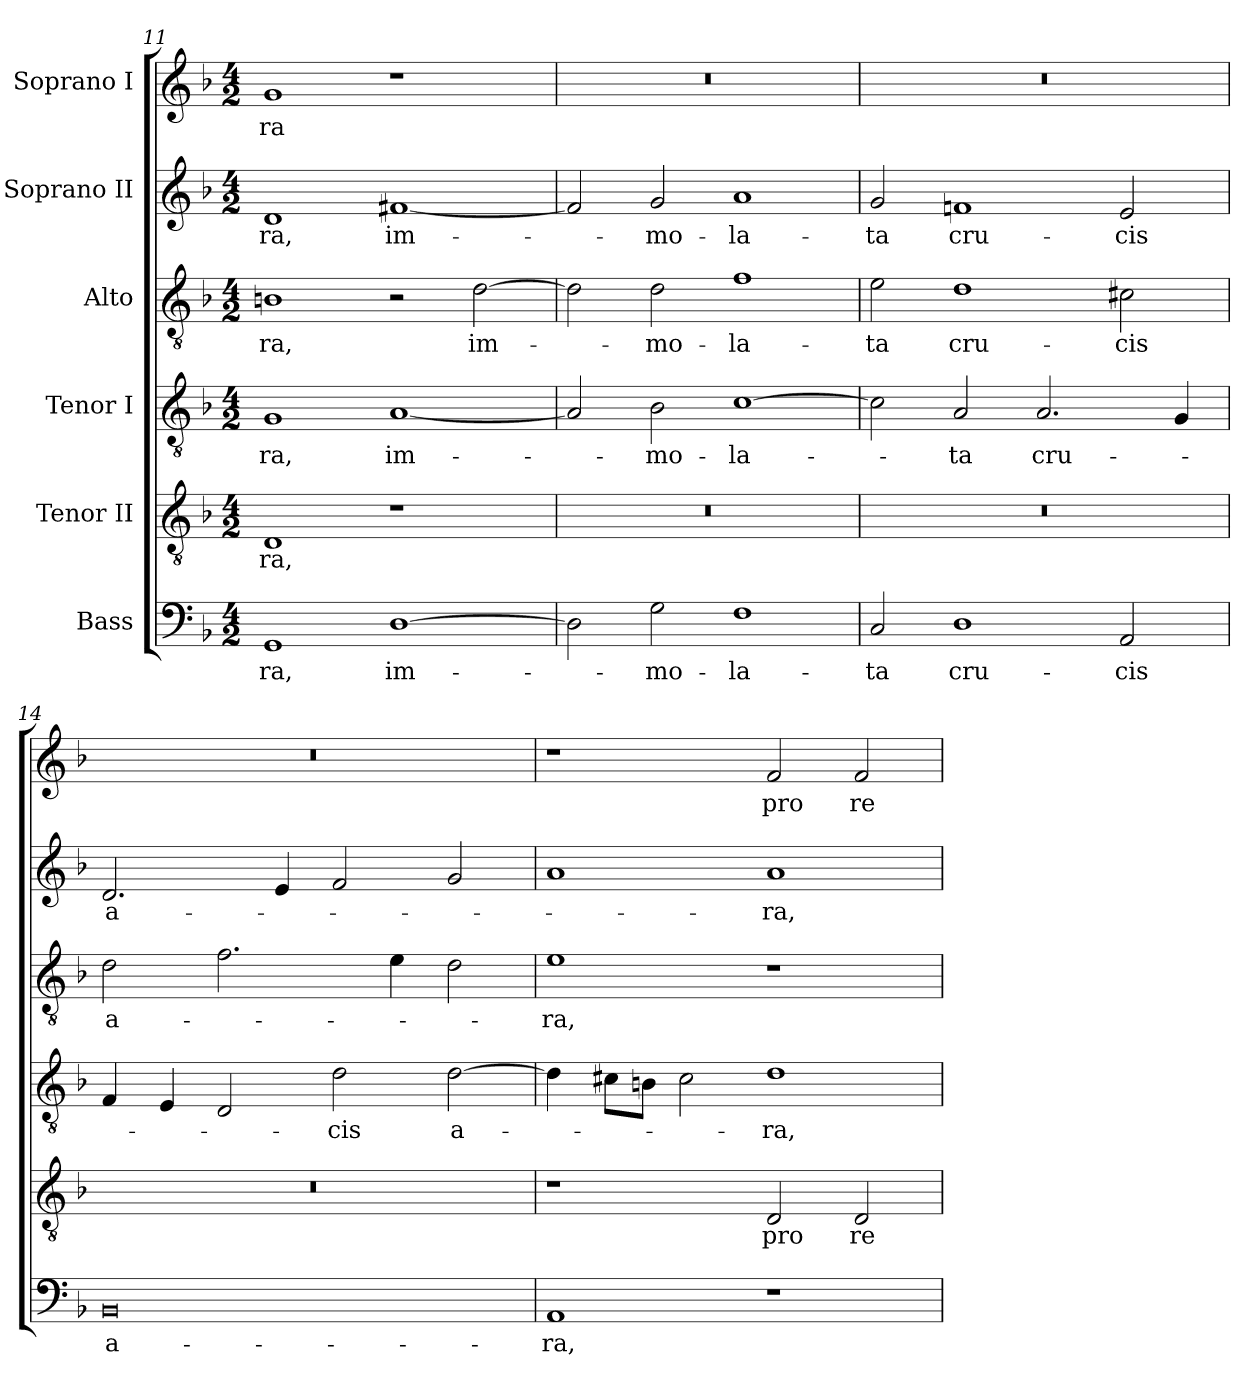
**kern	**text	**kern	**text	**kern	**text	**kern	**text	**kern	**text	**kern	**text
*part6	*part6	*part5	*part5	*part4	*part4	*part3	*part3	*part2	*part2	*part1	*part1
*staff6	*staff6	*staff5	*staff5	*staff4	*staff4	*staff3	*staff3	*staff2	*staff2	*staff1	*staff1
*I"Bass	*	*I"Tenor II	*	*I"Tenor I	*	*I"Alto	*	*I"Soprano II	*	*I"Soprano I	*
!!LO:PB:g=z
*clefF4	*	*clefGv2	*	*clefGv2	*	*clefGv2	*	*clefG2	*	*clefG2	*
*k[b-]	*	*k[b-]	*	*k[b-]	*	*k[b-]	*	*k[b-]	*	*k[b-]	*
*F:	*	*F:	*	*F:	*	*F:	*	*F:	*	*F:	*
*M4/2	*	*M4/2	*	*M4/2	*	*M4/2	*	*M4/2	*	*M4/2	*
=11	=11	=11	=11	=11	=11	=11	=11	=11	=11	=11	=11
!	!LO:LY:b:color=#000000	!	!	!	!	!	!	!	!	!	!
!	!	!	!LO:LY:b:color=#000000	!	!	!	!	!	!	!	!
!	!	!	!	!	!LO:LY:b:color=#000000	!	!	!	!	!	!
!	!	!	!	!	!	!	!LO:LY:b:color=#000000	!	!	!	!
!	!	!	!	!	!	!	!	!	!LO:LY:b:color=#000000	!	!
!	!	!	!	!	!	!	!	!	!	!	!LO:LY:b:color=#000000
1GGi	-ra,	1Di	-ra,	1Gi	-ra,	1Bni	-ra,	1di	-ra,	1gi	-ra
!	!LO:LY:b:color=#000000	!	!	!	!	!	!	!	!	!	!
!	!	!	!	!	!LO:LY:b:color=#000000	!	!	!	!	!	!
!	!	!	!	!	!	!	!	!	!LO:LY:b:color=#000000	!	!
[>1Di	im-	1r	.	[<1Ai	im-	2r	.	[<1f#Xi	im-	1r	.
!	!	!	!	!	!	!	!LO:LY:b:color=#000000	!	!	!	!
.	.	.	.	.	.	[>2di\	im-	.	.	.	.
=12	=12	=12	=12	=12	=12	=12	=12	=12	=12	=12	=12
!	!	!LO:N:vis=1	!	!	!	!	!	!	!	!LO:N:vis=1	!
2Di\]	.	0r	.	2Ai/]	.	2di\]	.	2f#i/]	.	0r	.
!	!LO:LY:b:color=#000000	!	!	!	!	!	!	!	!	!	!
!	!	!	!	!	!LO:LY:b:color=#000000	!	!	!	!	!	!
!	!	!	!	!	!	!	!LO:LY:b:color=#000000	!	!	!	!
!	!	!	!	!	!	!	!	!	!LO:LY:b:color=#000000	!	!
2Gi\	-mo-	.	.	2B-i\	-mo-	2di\	-mo-	2gi/	-mo-	.	.
!	!LO:LY:b:color=#000000	!	!	!	!	!	!	!	!	!	!
!	!	!	!	!	!LO:LY:b:color=#000000	!	!	!	!	!	!
!	!	!	!	!	!	!	!LO:LY:b:color=#000000	!	!	!	!
!	!	!	!	!	!	!	!	!	!LO:LY:b:color=#000000	!	!
1Fi	-la-	.	.	[>1ci	-la-	1fi	-la-	1ai	-la-	.	.
=13	=13	=13	=13	=13	=13	=13	=13	=13	=13	=13	=13
!	!LO:LY:b:color=#000000	!LO:N:vis=1	!	!	!	!	!	!	!	!	!
!	!	!	!	!	!	!	!LO:LY:b:color=#000000	!	!	!	!
!	!	!	!	!	!	!	!	!	!LO:LY:b:color=#000000	!LO:N:vis=1	!
2Ci/	-ta	0r	.	2ci\]	.	2ei\	-ta	2gi/	-ta	0r	.
!	!LO:LY:b:color=#000000	!	!	!	!	!	!	!	!	!	!
!	!	!	!	!	!LO:LY:b:color=#000000	!	!	!	!	!	!
!	!	!	!	!	!	!	!LO:LY:b:color=#000000	!	!	!	!
!	!	!	!	!	!	!	!	!	!LO:LY:b:color=#000000	!	!
1Di	cru-	.	.	2Ai/	-ta	1di	cru-	1fni	cru-	.	.
!	!	!	!	!	!LO:LY:b:color=#000000	!	!	!	!	!	!
.	.	.	.	2.Ai/	cru-	.	.	.	.	.	.
!	!LO:LY:b:color=#000000	!	!	!	!	!	!	!	!	!	!
!	!	!	!	!	!	!	!LO:LY:b:color=#000000	!	!	!	!
!	!	!	!	!	!	!	!	!	!LO:LY:b:color=#000000	!	!
2AAi/	-cis	.	.	.	.	2c#Xi\	-cis	2ei/	-cis	.	.
.	.	.	.	4Gi/	.	.	.	.	.	.	.
=14	=14	=14	=14	=14	=14	=14	=14	=14	=14	=14	=14
!	!LO:LY:b:color=#000000	!LO:N:vis=1	!	!	!	!	!	!	!	!	!
!	!	!	!	!	!	!	!LO:LY:b:color=#000000	!	!	!	!
!	!	!	!	!	!	!	!	!	!LO:LY:b:color=#000000	!LO:N:vis=1	!
0BB-i	a-	0r	.	4Fi/	.	2di\	a-	2.di/	a-	0r	.
.	.	.	.	4Ei/	.	.	.	.	.	.	.
.	.	.	.	2Di/	.	2.fi\	.	.	.	.	.
.	.	.	.	.	.	.	.	4ei/	.	.	.
!	!	!	!	!	!LO:LY:b:color=#000000	!	!	!	!	!	!
.	.	.	.	2di\	-cis	.	.	2fi/	.	.	.
.	.	.	.	.	.	4ei\	.	.	.	.	.
!	!	!	!	!	!LO:LY:b:color=#000000	!	!	!	!	!	!
.	.	.	.	[>2di\	a-	2di\	.	2gi/	.	.	.
=15	=15	=15	=15	=15	=15	=15	=15	=15	=15	=15	=15
!	!LO:LY:b:color=#000000	!	!	!	!	!	!	!	!	!	!
!	!	!	!	!	!	!	!LO:LY:b:color=#000000	!	!	!	!
1AAi	-ra,	1r	.	4di\]	.	1ei	-ra,	1ai	.	1r	.
.	.	.	.	8c#Xi\L	.	.	.	.	.	.	.
.	.	.	.	8Bni\J	.	.	.	.	.	.	.
.	.	.	.	2c#i\	.	.	.	.	.	.	.
!	!	!	!LO:LY:b:color=#000000	!	!	!	!	!	!	!	!
!	!	!	!	!	!LO:LY:b:color=#000000	!	!	!	!	!	!
!	!	!	!	!	!	!	!	!	!LO:LY:b:color=#000000	!	!
!	!	!	!	!	!	!	!	!	!	!	!LO:LY:b:color=#000000
1r	.	2Di/	pro	1di	-ra,	1r	.	1ai	-ra,	2fi/	pro
!	!	!	!LO:LY:b:color=#000000	!	!	!	!	!	!	!	!
!	!	!	!	!	!	!	!	!	!	!	!LO:LY:b:color=#000000
.	.	2Di/	re-	.	.	.	.	.	.	2fi/	re-
=	=	=	=	=	=	=	=	=	=	=	=
*-	*-	*-	*-	*-	*-	*-	*-	*-	*-	*-	*-
